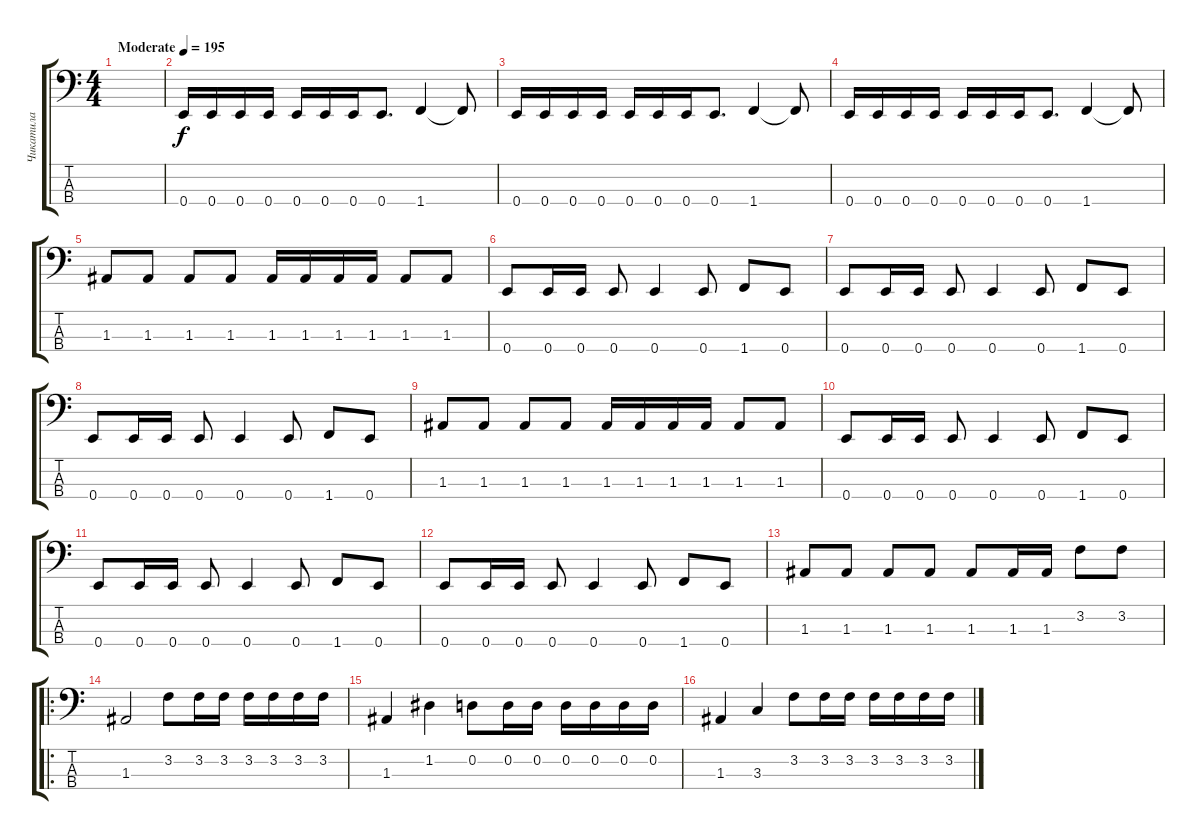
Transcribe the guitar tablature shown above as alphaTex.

\track ("Чикатила" "Чикатила") {instrument electricbasspick}
\staff {score tabs}
\tuning (G2 D2 A1 E1) {hide}
\ts (4 4)
\tempo (195 "Moderate")
\clef f4
\ks c
|
0.4.16 0.4.16 0.4.16 0.4.16 0.4.16 0.4.16 0.4.16 0.4.8{d} 1.4.4 1.4{t}.8 |
0.4.16 0.4.16 0.4.16 0.4.16 0.4.16 0.4.16 0.4.16 0.4.8{d} 1.4.4 1.4{t}.8 |
0.4.16 0.4.16 0.4.16 0.4.16 0.4.16 0.4.16 0.4.16 0.4.8{d} 1.4.4 1.4{t}.8 |
1.3.8 1.3.8 1.3.8 1.3.8 1.3.16 1.3.16 1.3.16 1.3.16 1.3.8 1.3.8 |
0.4.8 0.4.16 0.4.16 0.4.8 0.4.4 0.4.8 1.4.8 0.4.8 |
0.4.8 0.4.16 0.4.16 0.4.8 0.4.4 0.4.8 1.4.8 0.4.8 |
0.4.8 0.4.16 0.4.16 0.4.8 0.4.4 0.4.8 1.4.8 0.4.8 |
1.3.8 1.3.8 1.3.8 1.3.8 1.3.16 1.3.16 1.3.16 1.3.16 1.3.8 1.3.8 |
0.4.8 0.4.16 0.4.16 0.4.8 0.4.4 0.4.8 1.4.8 0.4.8 |
0.4.8 0.4.16 0.4.16 0.4.8 0.4.4 0.4.8 1.4.8 0.4.8 |
0.4.8 0.4.16 0.4.16 0.4.8 0.4.4 0.4.8 1.4.8 0.4.8 |
1.3.8 1.3.8 1.3.8 1.3.8 1.3.8 1.3.16 1.3.16 3.2.8 3.2.8 |
\ro
1.3.2 3.2.8 3.2.16 3.2.16 3.2.16 3.2.16 3.2.16 3.2.16 |
1.3.4 1.2.4 0.2.8 0.2.16 0.2.16 0.2.16 0.2.16 0.2.16 0.2.16 |
1.3.4 3.3.4 3.2.8 3.2.16 3.2.16 3.2.16 3.2.16 3.2.16 3.2.16
